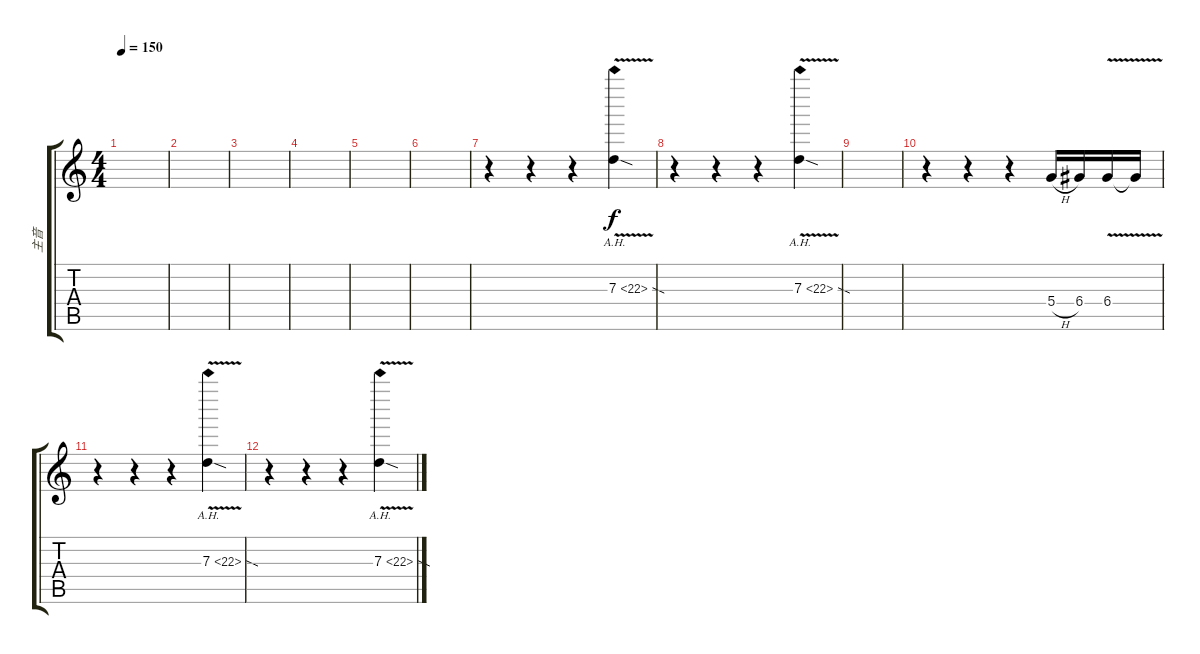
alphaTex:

\track ("主音" "主音") {instrument overdrivenguitar}
\staff {score tabs}
\tuning (E4 B3 G3 D3 A2 E2) {hide}
\ts (4 4)
\tempo 150
\clef g2
\ks c
|
|
|
|
|
|
r.4 r.4 r.4 7.3{ah 15 v sod}.4 |
r.4 r.4 r.4 7.3{ah 15 v sod}.4 |
|
r.4 r.4 r.4 5.4{h}.16 6.4.16 6.4{v}.16 6.4{t}.16 |
r.4 r.4 r.4 7.3{ah 15 v sod}.4 |
r.4 r.4 r.4 7.3{ah 15 v sod}.4
